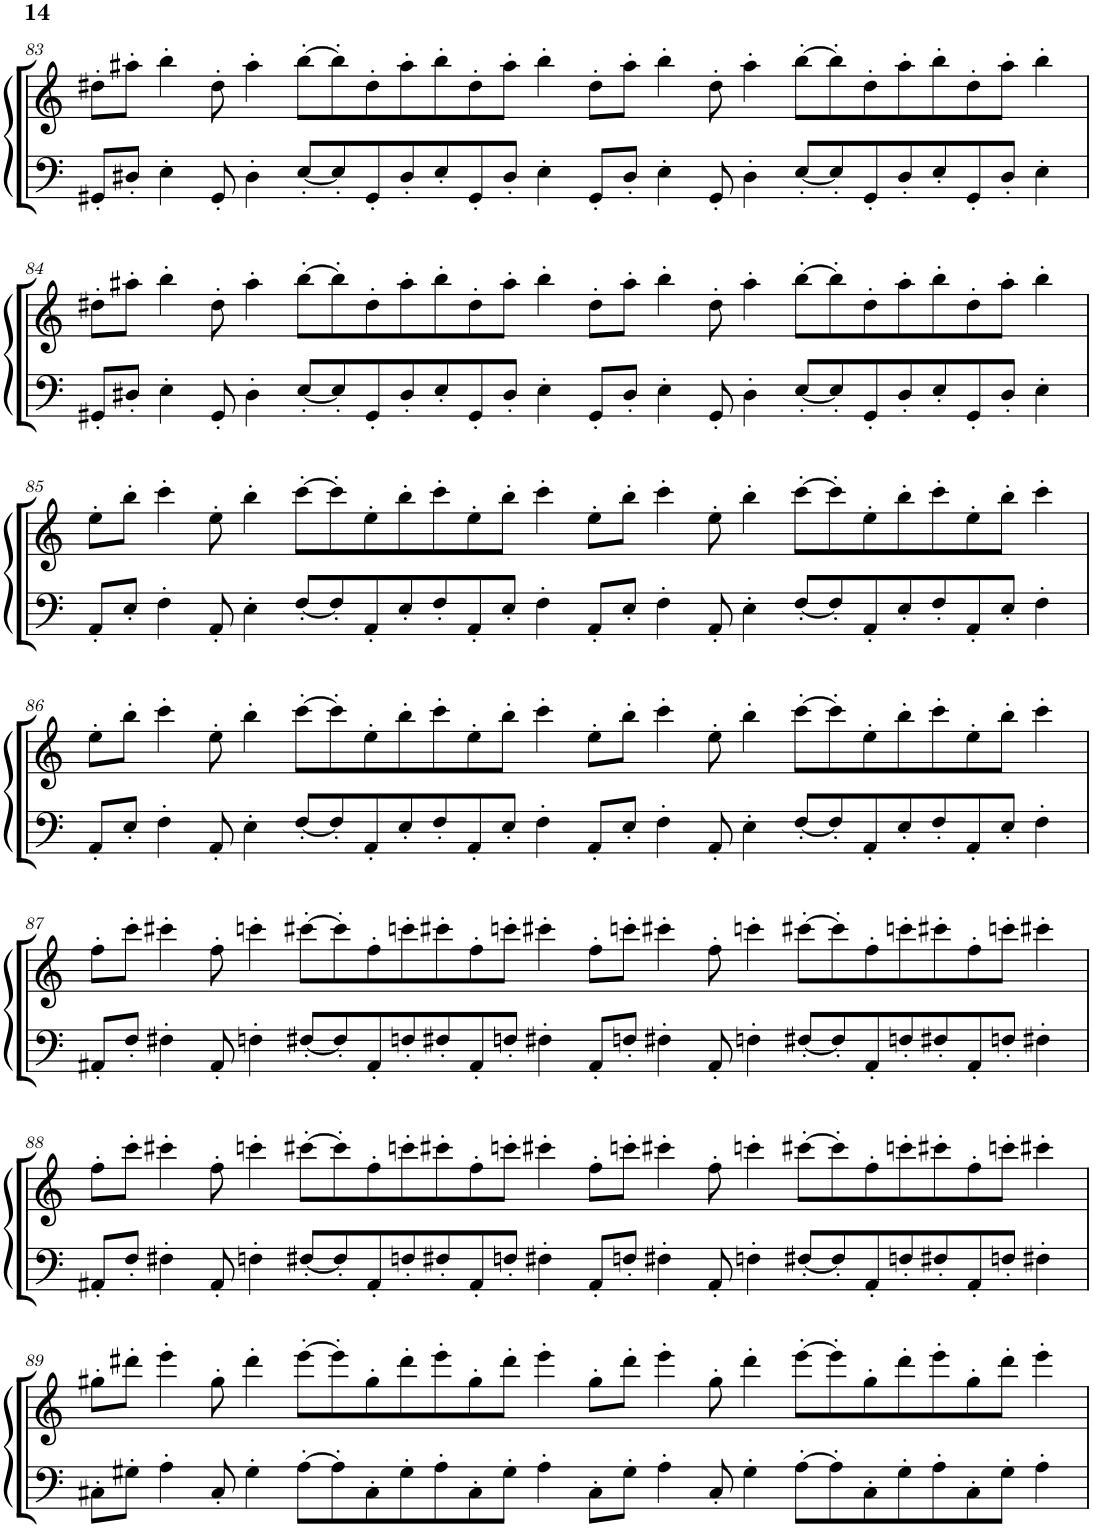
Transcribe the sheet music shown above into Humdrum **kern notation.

**kern	**kern
*part1	*part1
*staff2	*staff1
*I"Marimba	*
*I'Mrm.	*
!!LO:PB:g=z
*clefF4	*clefG2
*k[]	*k[]
*M16/4	*M16/4
=83	=83
8GG#X'/L	8dd#X'\L
8D#X'/J	8aa#X'\J
4E'\	4bb'\
8GG#'/	8dd#'\
4D#'\	4aa#'\
[8E'/L	[8bb'\L
8E'/]	8bb'\]
8GG#'/	8dd#'\
8D#'/	8aa#'\
8E'/	8bb'\
8GG#'/	8dd#'\
8D#'/J	8aa#'\J
4E'\	4bb'\
8GG#'/L	8dd#'\L
8D#'/J	8aa#'\J
4E'\	4bb'\
8GG#'/	8dd#'\
4D#'\	4aa#'\
[8E'/L	[8bb'\L
8E'/]	8bb'\]
8GG#'/	8dd#'\
8D#'/	8aa#'\
8E'/	8bb'\
8GG#'/	8dd#'\
8D#'/J	8aa#'\J
4E'\	4bb'\
!!LO:LB:g=z
=84	=84
8GG#X'/L	8dd#X'\L
8D#X'/J	8aa#X'\J
4E'\	4bb'\
8GG#'/	8dd#'\
4D#'\	4aa#'\
[8E'/L	[8bb'\L
8E'/]	8bb'\]
8GG#'/	8dd#'\
8D#'/	8aa#'\
8E'/	8bb'\
8GG#'/	8dd#'\
8D#'/J	8aa#'\J
4E'\	4bb'\
8GG#'/L	8dd#'\L
8D#'/J	8aa#'\J
4E'\	4bb'\
8GG#'/	8dd#'\
4D#'\	4aa#'\
[8E'/L	[8bb'\L
8E'/]	8bb'\]
8GG#'/	8dd#'\
8D#'/	8aa#'\
8E'/	8bb'\
8GG#'/	8dd#'\
8D#'/J	8aa#'\J
4E'\	4bb'\
!!LO:LB:g=z
=85	=85
8AA'/L	8ee'\L
8E'/J	8bb'\J
4F'\	4ccc'\
8AA'/	8ee'\
4E'\	4bb'\
[8F'/L	[8ccc'\L
8F'/]	8ccc'\]
8AA'/	8ee'\
8E'/	8bb'\
8F'/	8ccc'\
8AA'/	8ee'\
8E'/J	8bb'\J
4F'\	4ccc'\
8AA'/L	8ee'\L
8E'/J	8bb'\J
4F'\	4ccc'\
8AA'/	8ee'\
4E'\	4bb'\
[8F'/L	[8ccc'\L
8F'/]	8ccc'\]
8AA'/	8ee'\
8E'/	8bb'\
8F'/	8ccc'\
8AA'/	8ee'\
8E'/J	8bb'\J
4F'\	4ccc'\
!!LO:LB:g=z
=86	=86
8AA'/L	8ee'\L
8E'/J	8bb'\J
4F'\	4ccc'\
8AA'/	8ee'\
4E'\	4bb'\
[8F'/L	[8ccc'\L
8F'/]	8ccc'\]
8AA'/	8ee'\
8E'/	8bb'\
8F'/	8ccc'\
8AA'/	8ee'\
8E'/J	8bb'\J
4F'\	4ccc'\
8AA'/L	8ee'\L
8E'/J	8bb'\J
4F'\	4ccc'\
8AA'/	8ee'\
4E'\	4bb'\
[8F'/L	[8ccc'\L
8F'/]	8ccc'\]
8AA'/	8ee'\
8E'/	8bb'\
8F'/	8ccc'\
8AA'/	8ee'\
8E'/J	8bb'\J
4F'\	4ccc'\
!!LO:LB:g=z
=87	=87
8AA#X'/L	8ff'\L
8F'/J	8ccc'\J
4F#X'\	4ccc#X'\
8AA#'/	8ff'\
4Fn'\	4cccn'\
[8F#X'/L	[8ccc#X'\L
8F#'/]	8ccc#'\]
8AA#'/	8ff'\
8Fn'/	8cccn'\
8F#X'/	8ccc#X'\
8AA#'/	8ff'\
8Fn'/J	8cccn'\J
4F#X'\	4ccc#X'\
8AA#'/L	8ff'\L
8Fn'/J	8cccn'\J
4F#X'\	4ccc#X'\
8AA#'/	8ff'\
4Fn'\	4cccn'\
[8F#X'/L	[8ccc#X'\L
8F#'/]	8ccc#'\]
8AA#'/	8ff'\
8Fn'/	8cccn'\
8F#X'/	8ccc#X'\
8AA#'/	8ff'\
8Fn'/J	8cccn'\J
4F#X'\	4ccc#X'\
!!LO:LB:g=z
=88	=88
8AA#X'/L	8ff'\L
8F'/J	8ccc'\J
4F#X'\	4ccc#X'\
8AA#'/	8ff'\
4Fn'\	4cccn'\
[8F#X'/L	[8ccc#X'\L
8F#'/]	8ccc#'\]
8AA#'/	8ff'\
8Fn'/	8cccn'\
8F#X'/	8ccc#X'\
8AA#'/	8ff'\
8Fn'/J	8cccn'\J
4F#X'\	4ccc#X'\
8AA#'/L	8ff'\L
8Fn'/J	8cccn'\J
4F#X'\	4ccc#X'\
8AA#'/	8ff'\
4Fn'\	4cccn'\
[8F#X'/L	[8ccc#X'\L
8F#'/]	8ccc#'\]
8AA#'/	8ff'\
8Fn'/	8cccn'\
8F#X'/	8ccc#X'\
8AA#'/	8ff'\
8Fn'/J	8cccn'\J
4F#X'\	4ccc#X'\
!!LO:LB:g=z
=89	=89
8C#X'\L	8gg#X'\L
8G#X'\J	8ddd#X'\J
4A'\	4eee'\
8C#'/	8gg#'\
4G#'\	4ddd#'\
[8A'\L	[8eee'\L
8A'\]	8eee'\]
8C#'\	8gg#'\
8G#'\	8ddd#'\
8A'\	8eee'\
8C#'\	8gg#'\
8G#'\J	8ddd#'\J
4A'\	4eee'\
8C#'\L	8gg#'\L
8G#'\J	8ddd#'\J
4A'\	4eee'\
8C#'/	8gg#'\
4G#'\	4ddd#'\
[8A'\L	[8eee'\L
8A'\]	8eee'\]
8C#'\	8gg#'\
8G#'\	8ddd#'\
8A'\	8eee'\
8C#'\	8gg#'\
8G#'\J	8ddd#'\J
4A'\	4eee'\
=	=
*-	*-
